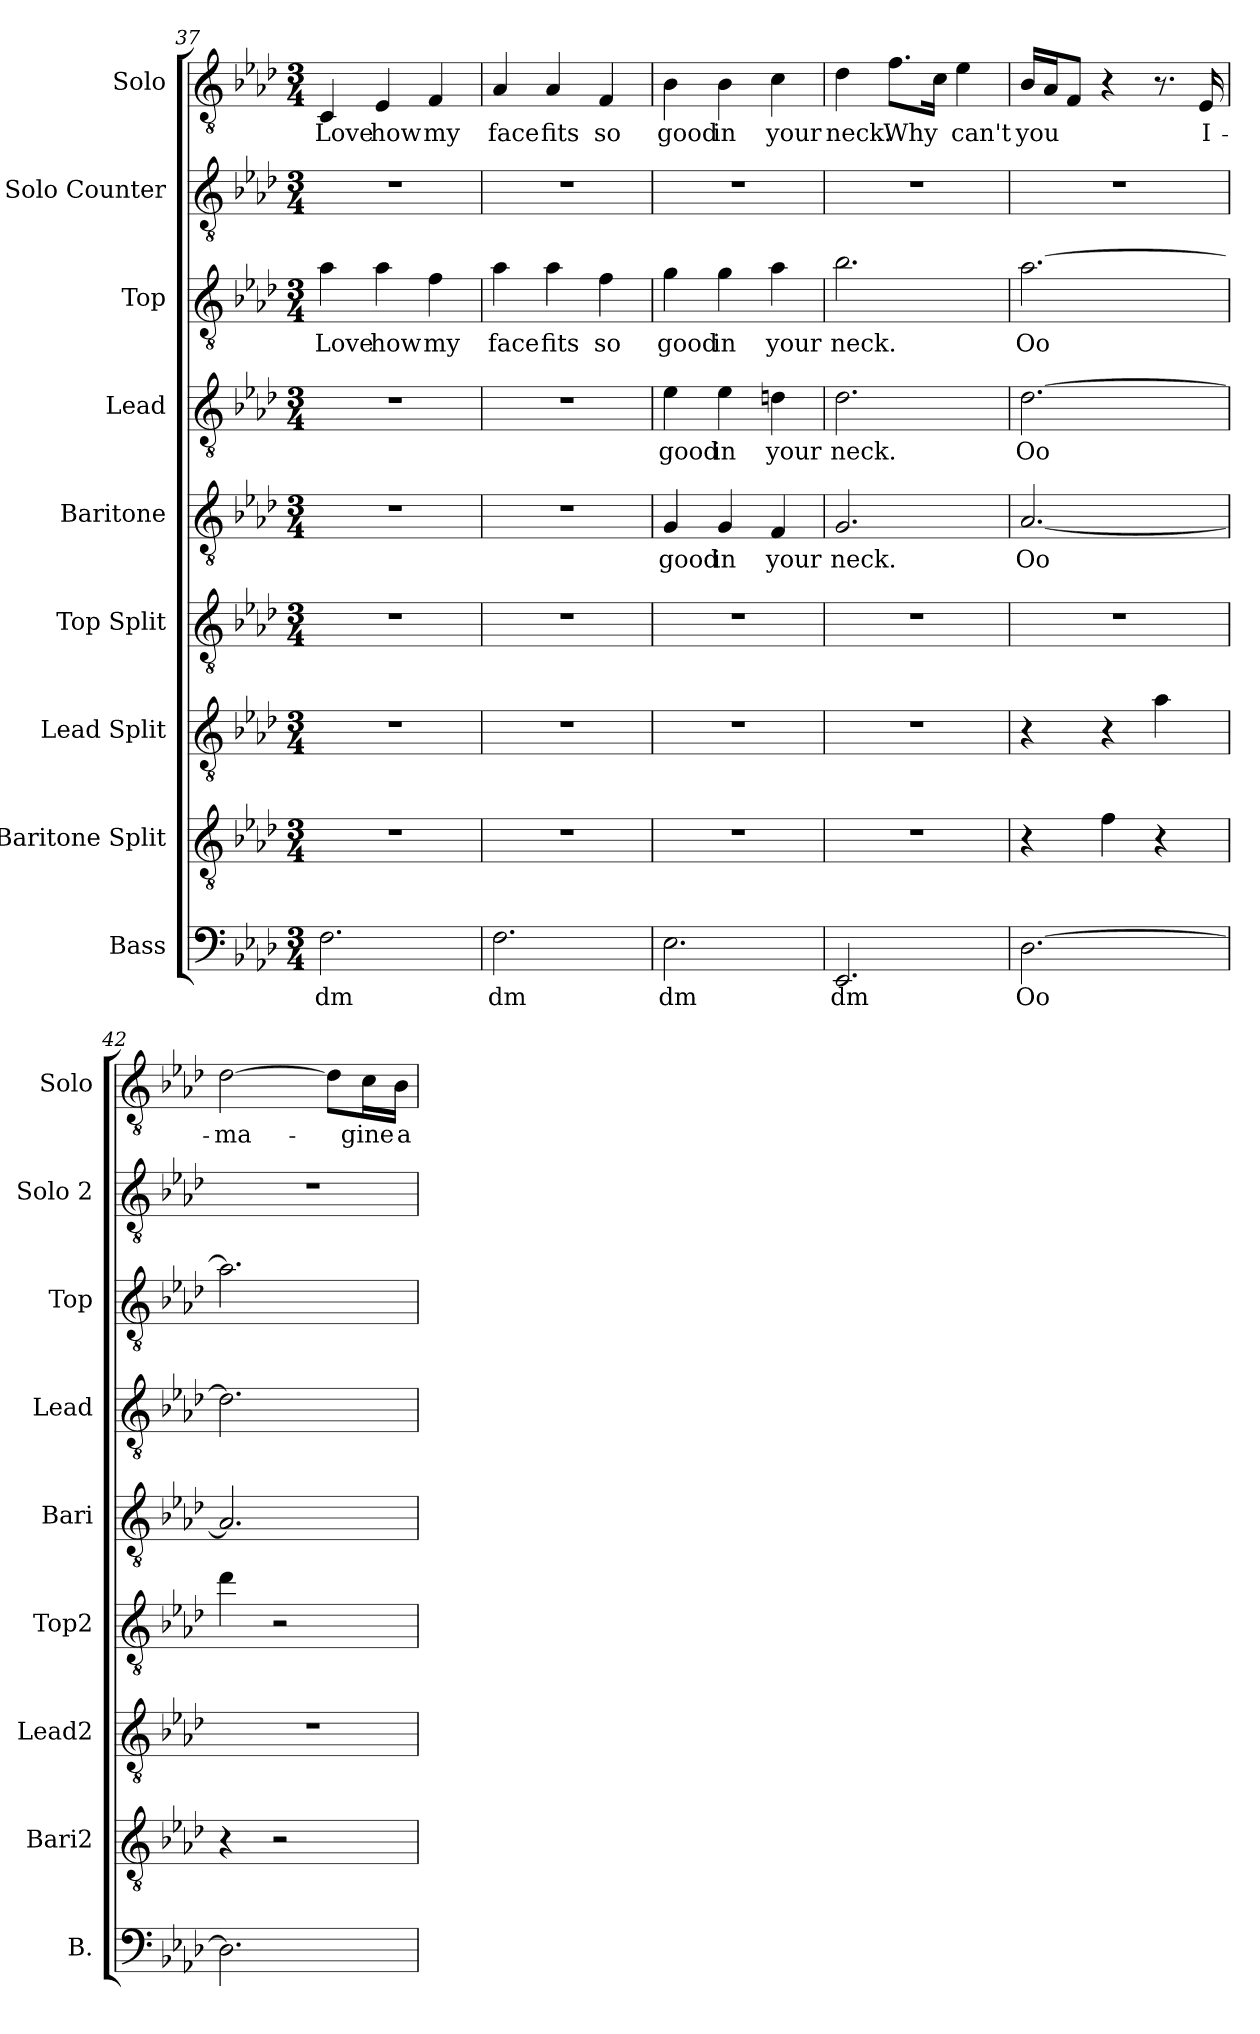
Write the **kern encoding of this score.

**kern	**text	**kern	**kern	**kern	**kern	**text	**kern	**text	**kern	**text	**kern	**kern	**text
*part9	*part9	*part8	*part7	*part6	*part5	*part5	*part4	*part4	*part3	*part3	*part2	*part1	*part1
*staff9	*staff9	*staff8	*staff7	*staff6	*staff5	*staff5	*staff4	*staff4	*staff3	*staff3	*staff2	*staff1	*staff1
*I"Bass	*	*I"Baritone Split	*I"Lead Split	*I"Top Split	*I"Baritone	*	*I"Lead	*	*I"Top	*	*I"Solo Counter	*I"Solo	*
*I'B.	*	*I'Bari2	*I'Lead2	*I'Top2	*I'Bari	*	*I'Lead	*	*I'Top	*	*I'Solo 2	*I'Solo	*
*clefF4	*	*clefGv2	*clefGv2	*clefGv2	*clefGv2	*	*clefGv2	*	*clefGv2	*	*clefGv2	*clefGv2	*
*k[b-e-a-d-]	*	*k[b-e-a-d-]	*k[b-e-a-d-]	*k[b-e-a-d-]	*k[b-e-a-d-]	*	*k[b-e-a-d-]	*	*k[b-e-a-d-]	*	*k[b-e-a-d-]	*k[b-e-a-d-]	*
*M3/4	*	*M3/4	*M3/4	*M3/4	*M3/4	*	*M3/4	*	*M3/4	*	*M3/4	*M3/4	*
=37	=37	=37	=37	=37	=37	=37	=37	=37	=37	=37	=37	=37	=37
!	!LO:LY:b	!	!	!	!	!	!	!	!	!LO:LY:b	!	!	!LO:LY:b
2.F\	dm	2.r	2.r	2.r	2.r	.	2.r	.	4a-\	Love	2.r	4C/	Love
!	!	!	!	!	!	!	!	!	!	!LO:LY:b	!	!	!LO:LY:b
.	.	.	.	.	.	.	.	.	4a-\	how	.	4E-/	how
!	!	!	!	!	!	!	!	!	!	!LO:LY:b	!	!	!LO:LY:b
.	.	.	.	.	.	.	.	.	4f\	my	.	4F/	my
=38	=38	=38	=38	=38	=38	=38	=38	=38	=38	=38	=38	=38	=38
!	!LO:LY:b	!	!	!	!	!	!	!	!	!LO:LY:b	!	!	!LO:LY:b
2.F\	dm	2.r	2.r	2.r	2.r	.	2.r	.	4a-\	face	2.r	4A-/	face
!	!	!	!	!	!	!	!	!	!	!LO:LY:b	!	!	!LO:LY:b
.	.	.	.	.	.	.	.	.	4a-\	fits	.	4A-/	fits
!	!	!	!	!	!	!	!	!	!	!LO:LY:b	!	!	!LO:LY:b
.	.	.	.	.	.	.	.	.	4f\	so	.	4F/	so
=39	=39	=39	=39	=39	=39	=39	=39	=39	=39	=39	=39	=39	=39
!	!LO:LY:b	!	!	!	!	!LO:LY:b	!	!LO:LY:b	!	!LO:LY:b	!	!	!LO:LY:b
2.E-\	dm	2.r	2.r	2.r	4G/	good	4e-\	good	4g\	good	2.r	4B-\	good
!	!	!	!	!	!	!LO:LY:b	!	!LO:LY:b	!	!LO:LY:b	!	!	!LO:LY:b
.	.	.	.	.	4G/	in	4e-\	in	4g\	in	.	4B-\	in
!	!	!	!	!	!	!LO:LY:b	!	!LO:LY:b	!	!LO:LY:b	!	!	!LO:LY:b
.	.	.	.	.	4F/	your	4dn\	your	4a-\	your	.	4c\	your
=40	=40	=40	=40	=40	=40	=40	=40	=40	=40	=40	=40	=40	=40
!	!LO:LY:b	!	!	!	!	!LO:LY:b	!	!LO:LY:b	!	!LO:LY:b	!	!	!LO:LY:b
2.EE-/	dm	2.r	2.r	2.r	2.G/	neck.	2.d-\	neck.	2.b-\	neck.	2.r	4d-\	neck.
!	!	!	!	!	!	!	!	!	!	!	!	!	!LO:LY:b
.	.	.	.	.	.	.	.	.	.	.	.	8.f\L	Why
.	.	.	.	.	.	.	.	.	.	.	.	16c\Jk	.
!	!	!	!	!	!	!	!	!	!	!	!	!	!LO:LY:b
.	.	.	.	.	.	.	.	.	.	.	.	4e-\	can't
=41	=41	=41	=41	=41	=41	=41	=41	=41	=41	=41	=41	=41	=41
!	!LO:LY:b	!	!	!	!	!LO:LY:b	!	!LO:LY:b	!	!LO:LY:b	!	!	!LO:LY:b
[2.D-\	Oo	4r	4r	2.r	[2.A-/	Oo	[2.d-\	Oo	[2.a-\	Oo	2.r	16B-/LL	you
.	.	.	.	.	.	.	.	.	.	.	.	16A-/J	.
.	.	.	.	.	.	.	.	.	.	.	.	8F/J	.
.	.	4f\	4r	.	.	.	.	.	.	.	.	4r	.
.	.	4r	4a-\	.	.	.	.	.	.	.	.	8.r	.
!	!	!	!	!	!	!	!	!	!	!	!	!	!LO:LY:b
.	.	.	.	.	.	.	.	.	.	.	.	16E-/	I-
=42	=42	=42	=42	=42	=42	=42	=42	=42	=42	=42	=42	=42	=42
!	!	!	!	!	!	!	!	!	!	!	!	!	!LO:LY:b
2.D-\]	.	4r	2.r	4dd-\	2.A-/]	.	2.d-\]	.	2.a-\]	.	2.r	[2d-\	-ma-
.	.	2r	.	2r	.	.	.	.	.	.	.	.	.
.	.	.	.	.	.	.	.	.	.	.	.	8d-\L]	.
!	!	!	!	!	!	!	!	!	!	!	!	!	!LO:LY:b
.	.	.	.	.	.	.	.	.	.	.	.	16c\L	-gine
!	!	!	!	!	!	!	!	!	!	!	!	!	!LO:LY:b
.	.	.	.	.	.	.	.	.	.	.	.	16B-\JJ	a
=	=	=	=	=	=	=	=	=	=	=	=	=	=
*-	*-	*-	*-	*-	*-	*-	*-	*-	*-	*-	*-	*-	*-
